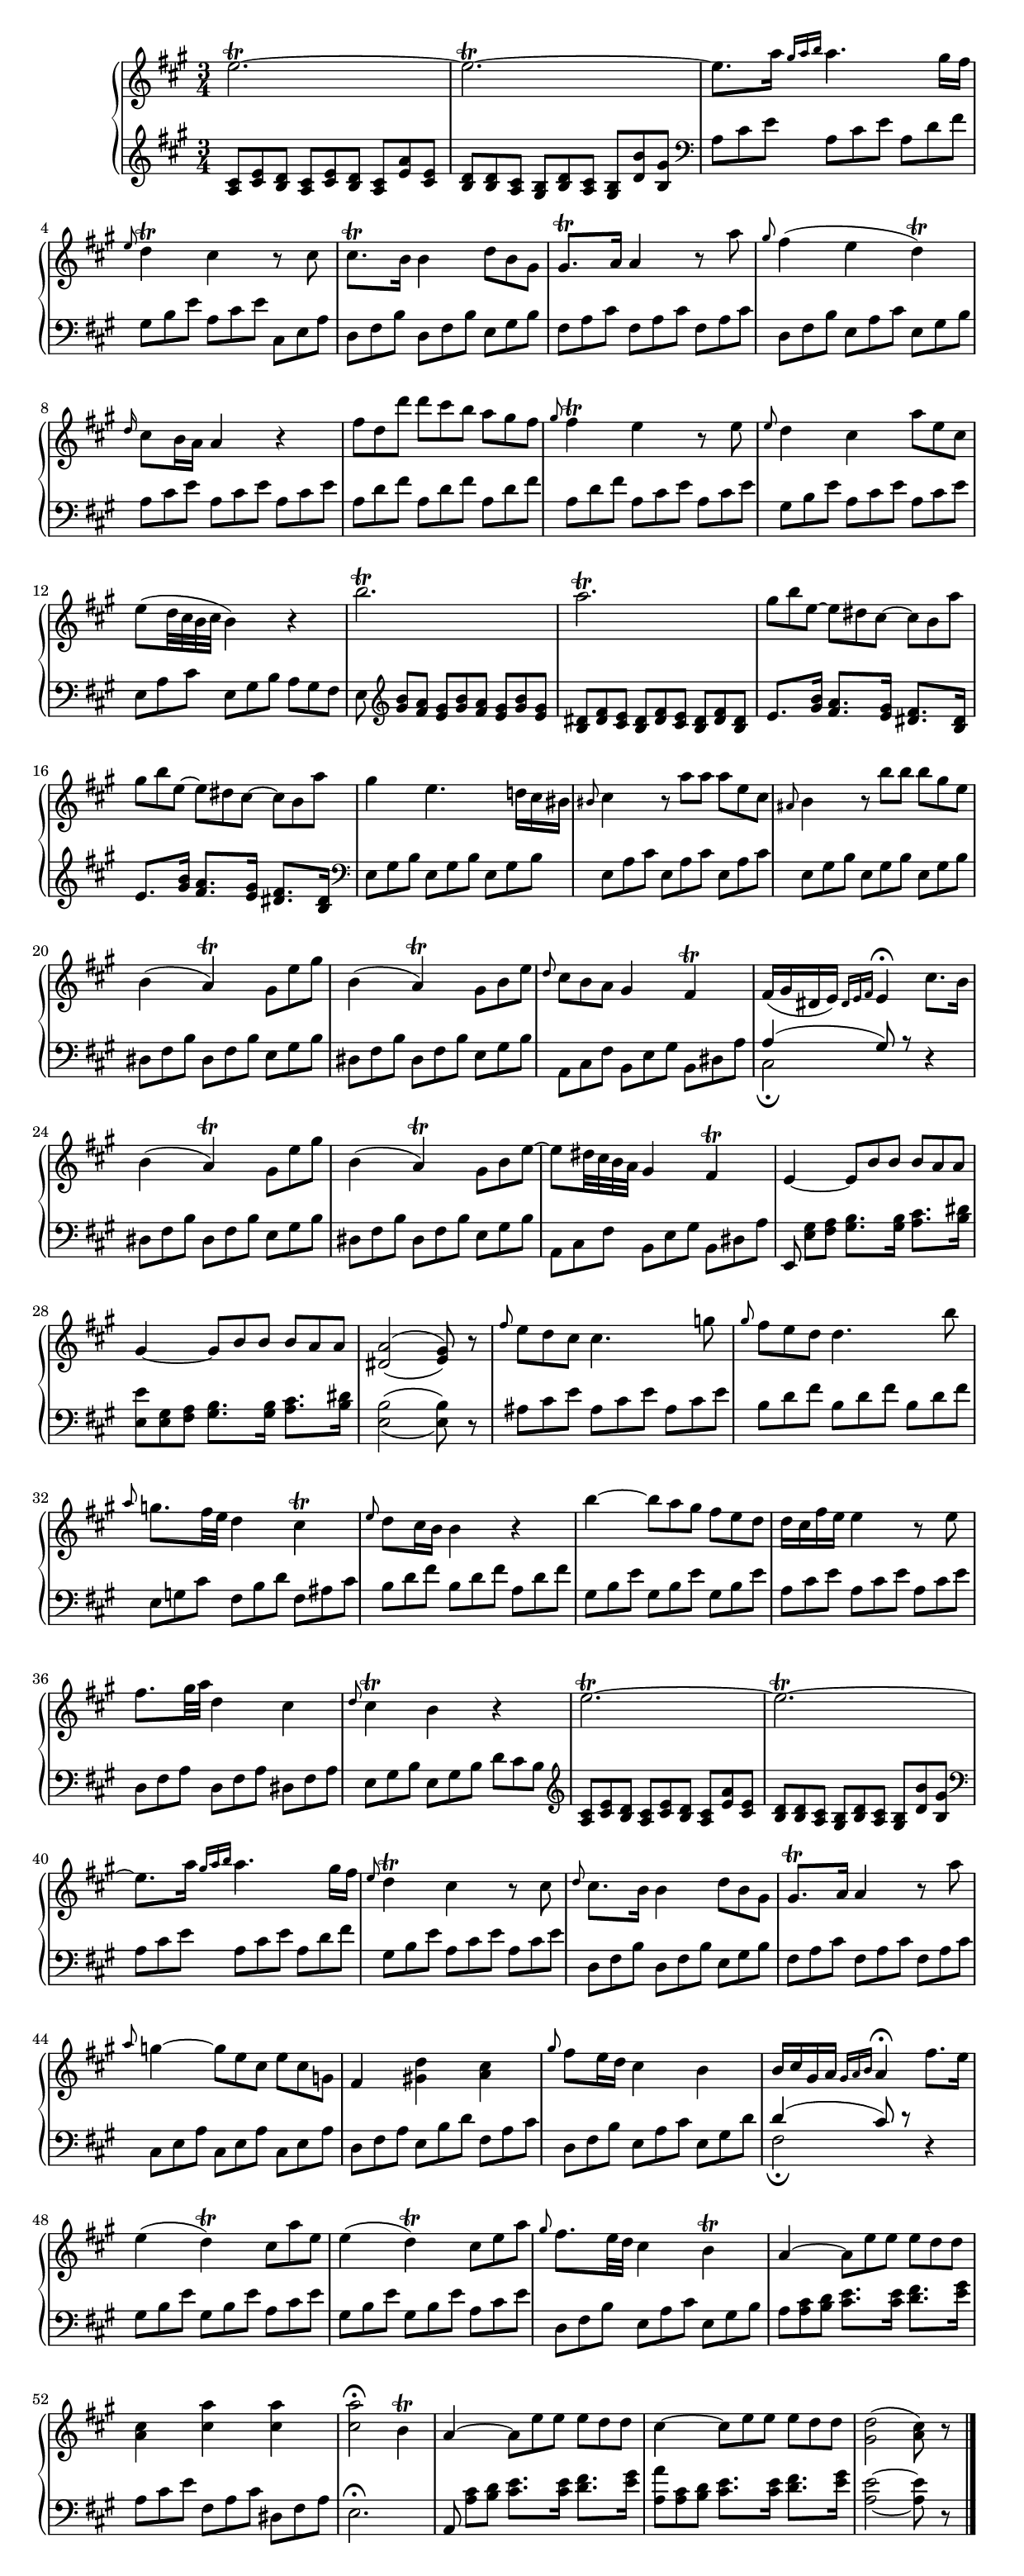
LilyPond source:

\version "2.22.2"
\include "../../stylesheets/annotation.ly"
\include "../../stylesheets/score.ly"
\include "../../stylesheets/typography.ly"

piece = "Adagio"

global = {
  \time 3/4
  \key fis \minor
}

upVoice = \new Voice {
  \relative e'' {
    \clef "treble"
    e2. \trill ~ |
    e2. \trill ~ |
    e8. a16 \grace { gis a b } a4. gis16 fis |
    \grace { e8 } d4 \trill cis r8 cis |
    cis8. \trill b16 b4 \override TupletBracket.bracket-visibility = ##f \omit TupletNumber \tuplet 3/2 { d8 b gis } |
    gis8. \trill a16 a4 r8 a' |
    \grace { gis8 } fis4 ( e d \trill ) |
    \grace { d16 } cis8 b16 a a4 r |
    \tuplet 3/2 4 { fis'8 d d' d cis b a gis fis } | \barNumberCheck #10
    \grace { gis8 } fis4 \trill e r8 e |
    \grace { e8 } d4 cis4 \tuplet 3/2 { a'8 e cis } |
    e8 ( d32 cis b cis b4 ) r |
    b'2. \trill |
    a2. \trill |
    \tuplet 3/2 4 { gis8 b e, ~ e dis cis ~ cis b a' } |
    \tuplet 3/2 4 { gis8 b e, ~ e dis cis ~ cis b a' } |
    gis4 e4. \tuplet 3/2 { d!16 cis bis } |
    \grace { bis8 } cis4 \tuplet 3/2 4 { r8 a' a a e cis } |
    \grace { ais8 } b4 \tuplet 3/2 4 { r8 b' b b gis e } | \barNumberCheck #20
    b4 ( a \trill ) \tuplet 3/2 { gis8 e' gis } |
    b,4 ( a \trill ) \tuplet 3/2 { gis8 b e } |
    \grace { d8 } \tuplet 3/2 { cis8 b a } gis4 fis \trill |
    fis16 ( gis dis e ) \grace { dis e fis } e4 \fermata cis'8. b16 |
    b4 ( a \trill ) \tuplet 3/2 { gis8 e' gis } |
    b,4 ( a \trill ) \tuplet 3/2 { gis8 b8 e ~ } |
    e8 dis32 cis b a gis4 fis \trill |
    e4 ~ \tuplet 3/2 4 { e8 b' b b a a } |
    gis4 ~ \tuplet 3/2 4 { gis8 b b b a a } |
    \once \set doubleSlurs = ##t <a dis,>2 ( <gis e>8 ) r | \barNumberCheck #30
    \grace { fis'8 } \tuplet 3/2 { e8 d8 cis8 } cis4. g'8 |
    \grace { gis8 } \tuplet 3/2 { fis8 e8 d8 } d4. b'8 |
    \grace { a8 } g8. fis32 e d4 cis \trill |
    \grace { e8 } d cis16 b b4 r |
    b'4 ~ \tuplet 3/2 4 { b8 a gis fis e d } |
    d16 cis fis e e4 r8 e |
    fis8. gis32 a d,4 cis |
    \grace { d8 } cis4 \trill b r |
    e2. \trill ~ |
    e2. \trill ~ | \barNumberCheck #40
    e8. a16 \grace { gis a b } a4. gis16 fis |
    \grace { e8 } d4 \trill cis r8 cis |
    \grace { d8 } cis8. b16 b4 \tuplet 3/2 { d8 b gis } |
    gis8. \trill a16 a4 r8 a' |
    \grace { a8 } g4 ~ \tuplet 3/2 4 { g8 e cis e8 cis g }
    fis4 <d' gis,!> <cis a> |
    \grace { gis'8 } fis8 e16 d cis4 b |
    b16 cis gis a \grace { gis a b } a4 \fermata fis'8. e16 |
    e4 ( d \trill ) \tuplet 3/2 { cis8 a' e } |
    e4 ( d \trill ) \tuplet 3/2 { cis8 e a } | \barNumberCheck #50
    \grace { gis8 } fis8. e32 d cis4 b \trill |
    \once \tieUp a4 ~ \tuplet 3/2 4 { a8 e' e e d d } |
    <cis a>4 <a' cis,> <a cis,> |
    <a cis,>2 \fermata b,4 \trill |
    \once \tieUp a4 ~ \tuplet 3/2 4 { a8 e' e e d d } |
    cis4 ~ \tuplet 3/2 4 { cis8 e e e d d } |
    <d gis,>2 ( <cis a>8 ) r \bar "|."
  }
}

downVoice = \new Voice {
  \relative cis' {
    \clef "treble"
    \override TupletBracket.bracket-visibility = ##f \omit TupletNumber \tuplet 3/2 4 { <cis a>8 <e cis> <d b> <cis a> <e cis> <d b> <cis a> <a' e> <e cis> } |
    \tuplet 3/2 4 { <d b>8 <d b> <cis a> <b gis> <d b> <cis a> <b gis> <b' d,> <gis b,> } |
    \clef "bass" \tuplet 3/2 4 { a,8 cis e a, cis e a, d fis } |
    \tuplet 3/2 4 { gis,8 b e a, cis e cis, e a } |
    \tuplet 3/2 4 { d,8 fis b d, fis b e, gis b } |
    \tuplet 3/2 4 { fis8 a cis fis, a cis fis, a cis } |
    \tuplet 3/2 4 { d,8 fis b e, a cis e, gis b } |
    \tuplet 3/2 4 { a8 cis e a, cis e a, cis e } |
    \tuplet 3/2 4 { a,8 d fis a, d fis a, d fis } | \barNumberCheck #10
    \tuplet 3/2 4 { a,8 d fis a, cis e a, cis e } |
    \tuplet 3/2 4 { gis,8 b e a, cis e a, cis e } |
    \tuplet 3/2 4 { e,8 a cis e, gis b a gis fis } |
    \tuplet 3/2 4 { e8 \clef "treble" <b'' gis> [ <a fis> ] <gis e> <b gis> <a fis> <gis e> <b gis> <gis e> } |
    \tuplet 3/2 4 { <dis b>8 <fis dis> <e cis> <dis b> <fis dis> <e cis> <dis b> <fis dis> <dis b> } |
    e8. <b' gis>16 <a fis>8. <gis e>16 <fis dis>8. <dis b>16 |
    e8. <b' gis>16 <a fis>8. <gis e>16 <fis dis>8. <dis b>16 \clef "bass" |
    \tuplet 3/2 4 { e,8 gis b e, gis b e, gis b } |
    \tuplet 3/2 4 { e,8 a cis e, a cis e, a cis } |
    \tuplet 3/2 4 { e,8 gis b e, gis b e, gis b } | \barNumberCheck #20
    \tuplet 3/2 4 { dis,8 fis b dis, fis b e, gis b } |
    \tuplet 3/2 4 { dis,8 fis b dis, fis b e, gis b } |
    \tuplet 3/2 4 { \stemDown a,8 cis fis \stemNeutral b, e gis b, dis a' } |
    << { \voiceOne a4 ( gis8 ) r } \new Voice { \voiceTwo cis,2 \fermata } >> \oneVoice r4 |
    \tuplet 3/2 4 { dis8 fis b dis, fis b e, gis b } |
    \tuplet 3/2 4 { dis,8 fis b dis, fis b e, gis b } |
    \tuplet 3/2 4 { \stemDown a,8 cis fis \stemNeutral b, e gis b, dis a' } |
    \tuplet 3/2 { e,8 <gis' e> [ <a fis> ] } <b gis>8. <b gis>16 <cis a>8. <dis b>16 |
    \tuplet 3/2 { <e e,>8 <gis, e> <a fis> } <b gis>8. <b gis>16 <cis a>8. <dis b>16 |
    \once \set doubleSlurs = ##t <b e,>2 ( <b e,>8 ) r | \barNumberCheck #30
    \tuplet 3/2 4 { ais8 cis e ais, cis e ais, cis e } |
    \tuplet 3/2 4 { b8 d fis b, d fis b, d fis } |
    \tuplet 3/2 4 { e,8 g cis fis, b d fis, ais cis } |
    \tuplet 3/2 4 { b8 d fis b, d fis a, d fis } |
    \tuplet 3/2 4 { gis,8 b e gis, b e gis, b e } |
    \tuplet 3/2 4 { a,8 cis e a, cis e a, cis e } |
    \tuplet 3/2 4 { d,8 fis a d, fis a dis, fis a } |
    \tuplet 3/2 4 { e8 gis b e, gis b d cis b } |
    \clef "treble" \tuplet 3/2 4 { <cis a>8 <e cis> <d b> <cis a> <e cis> <d b> <cis a> <a' e> <e cis> } |
    \tuplet 3/2 4 { <d b>8 <d b> <cis a> <b gis> <d b> <cis a> <b gis> <b' d,> <gis b,> } | \barNumberCheck #40
    \clef "bass" \tuplet 3/2 4 { a,8 cis e a, cis e a, d fis } |
    \tuplet 3/2 4 { gis,8 b e a, cis e a, cis e } |
    \tuplet 3/2 4 { d,8 fis b d, fis b e, gis b } |
    \tuplet 3/2 4 { fis8 a cis fis, a cis fis, a cis } |
    \tuplet 3/2 4 { cis,8 e a cis, e a cis, e a } |
    \tuplet 3/2 4 { d,8 fis a e b' d fis, a cis } |
    \tuplet 3/2 4 { d,8 fis b e, a cis e, gis d' } |
    << { \voiceOne d4 ( cis8 ) r } \new Voice { \voiceTwo fis,2 \fermata } >> \oneVoice r4 |
    \tuplet 3/2 4 { gis8 b e gis, b e a, cis e } |
    \tuplet 3/2 4 { gis,8 b e gis, b e a, cis e } | \barNumberCheck #50
    \tuplet 3/2 4 { d,8 fis b e, a cis e, gis b } |
    \tuplet 3/2 { a8 <cis a> <d b> } <e cis>8. <e cis>16 <fis d>8. <gis e>16 |
    \tuplet 3/2 4 { a,8 cis e fis, a cis dis, fis a } |
    e2. \fermata |
    \tuplet 3/2 { a,8 <cis' a> [ <d b> ] } <e cis>8. <e cis>16 <fis d>8. <gis e>16 |
    \tuplet 3/2 { <a a,>8 <cis, a> <d b> } <e cis>8. <e cis>16 <fis d>8. <gis e>16 |
    <e a,>2 ~ <e a,>8 r \bar "|."
  }
}

\score {
  \new PianoStaff <<
    \new Staff = "up" << \global \upVoice >>
    \new Staff = "down" << \global \downVoice >>
  >>
}
